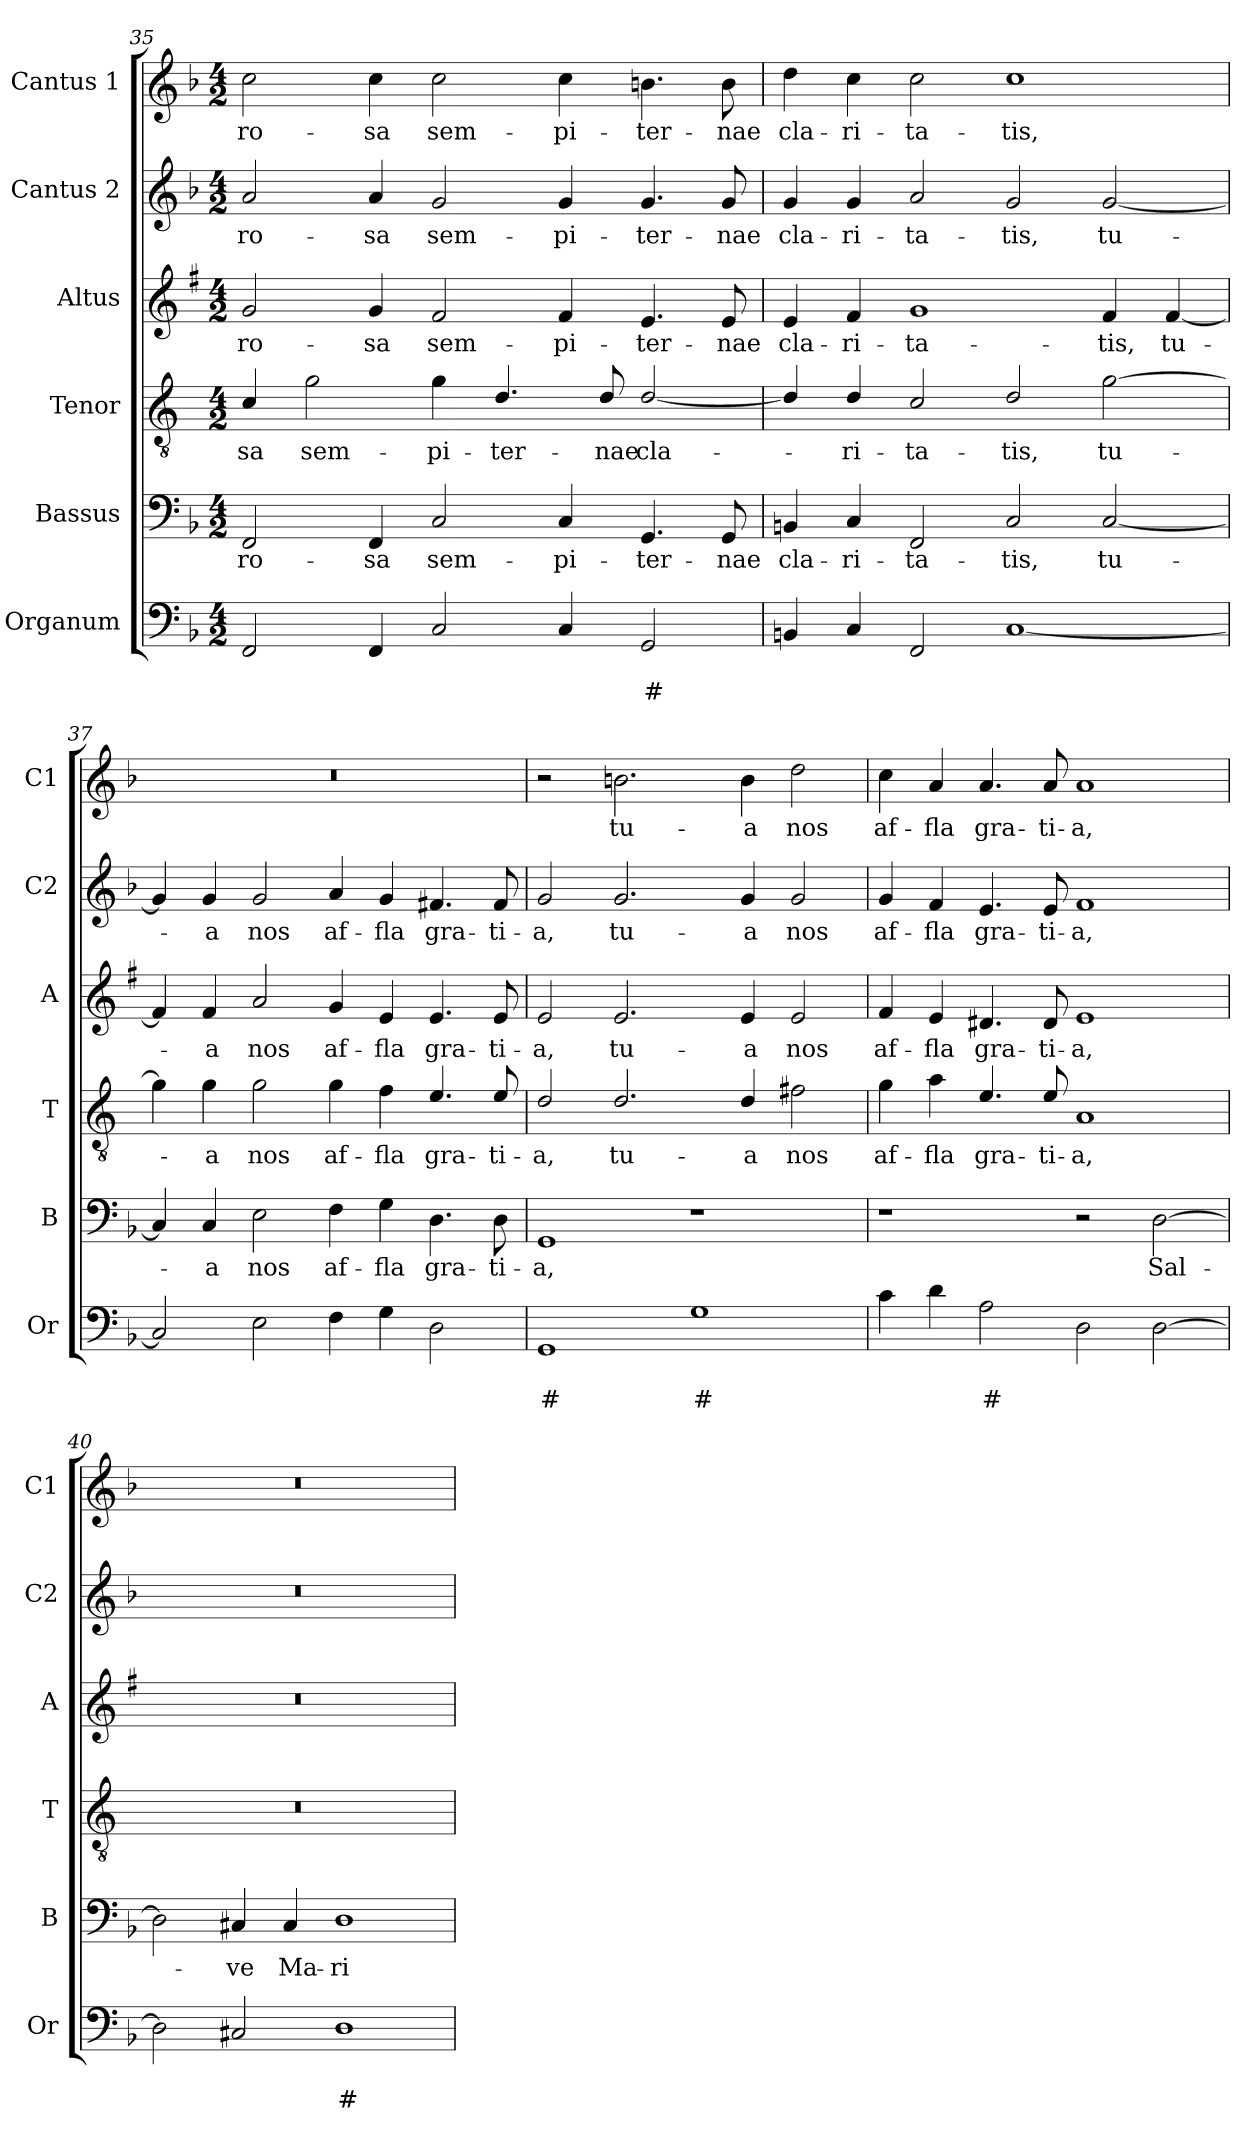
**kern	**text	**text	**kern	**text	**kern	**text	**kern	**text	**kern	**text	**kern	**text
*part6	*part6	*part6	*part5	*part5	*part4	*part4	*part3	*part3	*part2	*part2	*part1	*part1
*staff6	*staff6	*staff6	*staff5	*staff5	*staff4	*staff4	*staff3	*staff3	*staff2	*staff2	*staff1	*staff1
*I"Organum	*	*	*I"Bassus	*	*I"Tenor	*	*I"Altus	*	*I"Cantus 2	*	*I"Cantus 1	*
*I'Or	*	*	*I'B	*	*I'T	*	*I'A	*	*I'C2	*	*I'C1	*
*clefF4	*	*	*clefF4	*	*clefGv2	*	*clefG2	*	*clefG2	*	*clefG2	*
*	*	*	*	*	*ITrd4c7	*	*ITrd1c2	*	*	*	*	*
*k[b-]	*	*	*k[b-]	*	*k[b-]	*	*k[b-]	*	*k[b-]	*	*k[b-]	*
*F:	*	*	*F:	*	*F:	*	*F:	*	*F:	*	*F:	*
*M4/2	*	*	*M4/2	*	*M4/2	*	*M4/2	*	*M4/2	*	*M4/2	*
=35	=35	=35	=35	=35	=35	=35	=35	=35	=35	=35	=35	=35
!	!	!	!	!LO:LY:b	!	!LO:LY:b	!	!LO:LY:b	!	!LO:LY:b	!	!LO:LY:b
2FF/	.	.	2FF/	ro-	4F/	-sa	2f/	ro-	2a/	ro-	2cc\	ro-
!	!	!	!	!	!	!LO:LY:b	!	!	!	!	!	!
.	.	.	.	.	2c\	sem-	.	.	.	.	.	.
!	!	!	!	!LO:LY:b	!	!	!	!LO:LY:b	!	!LO:LY:b	!	!LO:LY:b
4FF/	.	.	4FF/	-sa	.	.	4f/	-sa	4a/	-sa	4cc\	-sa
!	!	!	!	!LO:LY:b	!	!LO:LY:b	!	!LO:LY:b	!	!LO:LY:b	!	!LO:LY:b
2C/	.	.	2C/	sem-	4c\	-pi-	2e/	sem-	2g/	sem-	2cc\	sem-
!	!	!	!	!	!	!LO:LY:b	!	!	!	!	!	!
.	.	.	.	.	4.G/	-ter-	.	.	.	.	.	.
!	!	!	!	!LO:LY:b	!	!	!	!LO:LY:b	!	!LO:LY:b	!	!LO:LY:b
4C/	.	.	4C/	-pi-	.	.	4e/	-pi-	4g/	-pi-	4cc\	-pi-
!	!	!	!	!	!	!LO:LY:b	!	!	!	!	!	!
.	.	.	.	.	8G/	-nae	.	.	.	.	.	.
!	!	!LO:LY:b	!	!LO:LY:b	!	!LO:LY:b	!	!LO:LY:b	!	!LO:LY:b	!	!LO:LY:b
2GG/	.	#	4.GG/	-ter-	[2G/	cla-	4.d/	-ter-	4.g/	-ter-	4.bn\	-ter-
!	!	!	!	!LO:LY:b	!	!	!	!LO:LY:b	!	!LO:LY:b	!	!LO:LY:b
.	.	.	8GG/	-nae	.	.	8d/	-nae	8g/	-nae	8b\	-nae
=36	=36	=36	=36	=36	=36	=36	=36	=36	=36	=36	=36	=36
!	!	!	!	!LO:LY:b	!	!	!	!LO:LY:b	!	!LO:LY:b	!	!LO:LY:b
4BBn/	.	.	4BBn/	cla-	4G/]	.	4d/	cla-	4g/	cla-	4dd\	cla-
!	!	!	!	!LO:LY:b	!	!LO:LY:b	!	!LO:LY:b	!	!LO:LY:b	!	!LO:LY:b
4C/	.	.	4C/	-ri-	4G/	-ri-	4e/	-ri-	4g/	-ri-	4cc\	-ri-
!	!	!	!	!LO:LY:b	!	!LO:LY:b	!	!LO:LY:b	!	!LO:LY:b	!	!LO:LY:b
2FF/	.	.	2FF/	-ta-	2F/	-ta-	1f	-ta-	2a/	-ta-	2cc\	-ta-
!	!	!	!	!LO:LY:b	!	!LO:LY:b	!	!	!	!LO:LY:b	!	!LO:LY:b
[1C	.	.	2C/	-tis,	2G/	-tis,	.	.	2g/	-tis,	1cc	-tis,
!	!	!	!	!LO:LY:b	!	!LO:LY:b	!	!LO:LY:b	!	!LO:LY:b	!	!
.	.	.	[2C/	tu-	[2c\	tu-	4e/	-tis,	[2g/	tu-	.	.
!	!	!	!	!	!	!	!	!LO:LY:b	!	!	!	!
.	.	.	.	.	.	.	[4e/	tu-	.	.	.	.
!!LO:LB:g=z
=37	=37	=37	=37	=37	=37	=37	=37	=37	=37	=37	=37	=37
2C/]	.	.	4C/]	.	4c\]	.	4e/]	.	4g/]	.	0r	.
!	!	!	!	!LO:LY:b	!	!LO:LY:b	!	!LO:LY:b	!	!LO:LY:b	!	!
.	.	.	4C/	-a	4c\	-a	4e/	-a	4g/	-a	.	.
!	!	!	!	!LO:LY:b	!	!LO:LY:b	!	!LO:LY:b	!	!LO:LY:b	!	!
2E\	.	.	2E\	nos	2c\	nos	2g/	nos	2g/	nos	.	.
!	!	!	!	!LO:LY:b	!	!LO:LY:b	!	!LO:LY:b	!	!LO:LY:b	!	!
4F\	.	.	4F\	af-	4c\	af-	4f/	af-	4a/	af-	.	.
!	!	!	!	!LO:LY:b	!	!LO:LY:b	!	!LO:LY:b	!	!LO:LY:b	!	!
4G\	.	.	4G\	-fla	4B-\	-fla	4d/	-fla	4g/	-fla	.	.
!	!	!	!	!LO:LY:b	!	!LO:LY:b	!	!LO:LY:b	!	!LO:LY:b	!	!
2D\	.	.	4.D\	gra-	4.A/	gra-	4.d/	gra-	4.f#X/	gra-	.	.
!	!	!	!	!LO:LY:b	!	!LO:LY:b	!	!LO:LY:b	!	!LO:LY:b	!	!
.	.	.	8D\	-ti-	8A/	-ti-	8d/	-ti-	8f#/	-ti-	.	.
=38	=38	=38	=38	=38	=38	=38	=38	=38	=38	=38	=38	=38
!	!	!LO:LY:b	!	!LO:LY:b	!	!LO:LY:b	!	!LO:LY:b	!	!LO:LY:b	!	!
1GG	.	#	1GG	-a,	2G/	-a,	2d/	-a,	2g/	-a,	2r	.
!	!	!	!	!	!	!LO:LY:b	!	!LO:LY:b	!	!LO:LY:b	!	!LO:LY:b
.	.	.	.	.	2.G/	tu-	2.d/	tu-	2.g/	tu-	2.bn\	tu-
!	!	!LO:LY:b	!	!	!	!	!	!	!	!	!	!
1G	.	#	1r	.	.	.	.	.	.	.	.	.
!	!	!	!	!	!	!LO:LY:b	!	!LO:LY:b	!	!LO:LY:b	!	!LO:LY:b
.	.	.	.	.	4G/	-a	4d/	-a	4g/	-a	4b\	-a
!	!	!	!	!	!	!LO:LY:b	!	!LO:LY:b	!	!LO:LY:b	!	!LO:LY:b
.	.	.	.	.	2Bn\	nos	2d/	nos	2g/	nos	2dd\	nos
=39	=39	=39	=39	=39	=39	=39	=39	=39	=39	=39	=39	=39
!	!	!	!	!	!	!LO:LY:b	!	!LO:LY:b	!	!LO:LY:b	!	!LO:LY:b
4c\	.	.	1r	.	4c\	af-	4e/	af-	4g/	af-	4cc\	af-
!	!	!	!	!	!	!LO:LY:b	!	!LO:LY:b	!	!LO:LY:b	!	!LO:LY:b
4d\	.	.	.	.	4d\	-fla	4d/	-fla	4f/	-fla	4a/	-fla
!	!	!LO:LY:b	!	!	!	!LO:LY:b	!	!LO:LY:b	!	!LO:LY:b	!	!LO:LY:b
2A\	.	#	.	.	4.A/	gra-	4.c#X/	gra-	4.e/	gra-	4.a/	gra-
!	!	!	!	!	!	!LO:LY:b	!	!LO:LY:b	!	!LO:LY:b	!	!LO:LY:b
.	.	.	.	.	8A/	-ti-	8c#/	-ti-	8e/	-ti-	8a/	-ti-
!	!	!	!	!	!	!LO:LY:b	!	!LO:LY:b	!	!LO:LY:b	!	!LO:LY:b
2D\	.	.	2r	.	1D	-a,	1d	-a,	1f	-a,	1a	-a,
!	!	!	!	!LO:LY:b	!	!	!	!	!	!	!	!
[2D\	.	.	[2D\	Sal-	.	.	.	.	.	.	.	.
=40	=40	=40	=40	=40	=40	=40	=40	=40	=40	=40	=40	=40
2D\]	.	.	2D\]	.	0r	.	0r	.	0r	.	0r	.
!	!	!	!	!LO:LY:b	!	!	!	!	!	!	!	!
2C#X/	.	.	4C#X/	-ve	.	.	.	.	.	.	.	.
!	!	!	!	!LO:LY:b	!	!	!	!	!	!	!	!
.	.	.	4C#/	Ma-	.	.	.	.	.	.	.	.
!	!	!LO:LY:b	!	!LO:LY:b	!	!	!	!	!	!	!	!
1D	.	#	1D	-ri-	.	.	.	.	.	.	.	.
=	=	=	=	=	=	=	=	=	=	=	=	=
*-	*-	*-	*-	*-	*-	*-	*-	*-	*-	*-	*-	*-
